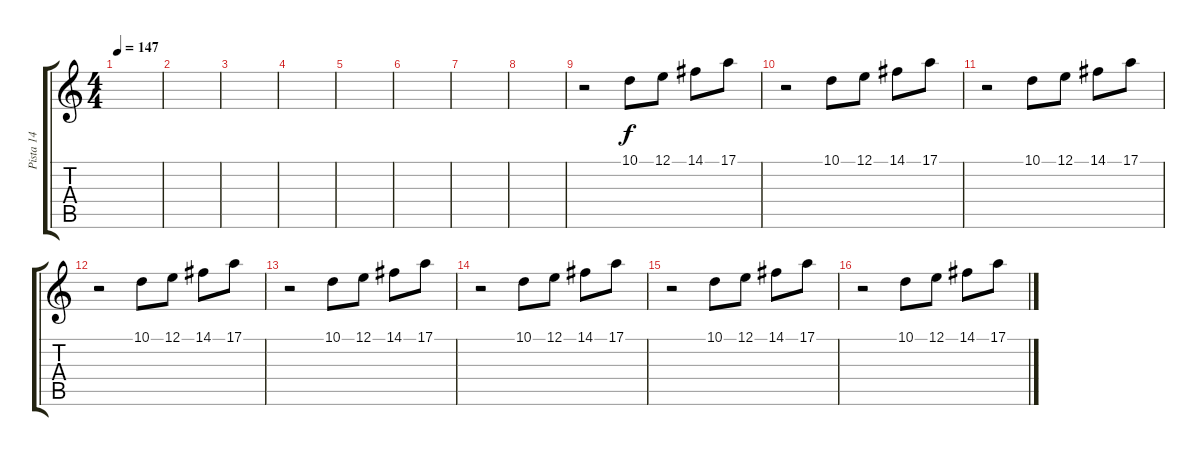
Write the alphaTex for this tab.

\track ("Pista 14" "Pista 14") {instrument lead1square}
\staff {score tabs}
\tuning (E4 B3 G3 D3 A2 E2) {hide}
\ts (4 4)
\tempo 147
\clef g2
\ks c
|
|
|
|
|
|
|
|
r.2{volume 12} 10.1.8 12.1.8 14.1.8 17.1.8 |
r.2{volume 12} 10.1.8 12.1.8 14.1.8 17.1.8 |
r.2{volume 12} 10.1.8 12.1.8 14.1.8 17.1.8 |
r.2{volume 12} 10.1.8 12.1.8 14.1.8 17.1.8 |
r.2{volume 12} 10.1.8 12.1.8 14.1.8 17.1.8 |
r.2{volume 12} 10.1.8 12.1.8 14.1.8 17.1.8 |
r.2{volume 12} 10.1.8 12.1.8 14.1.8 17.1.8 |
r.2{volume 12} 10.1.8 12.1.8 14.1.8 17.1.8
